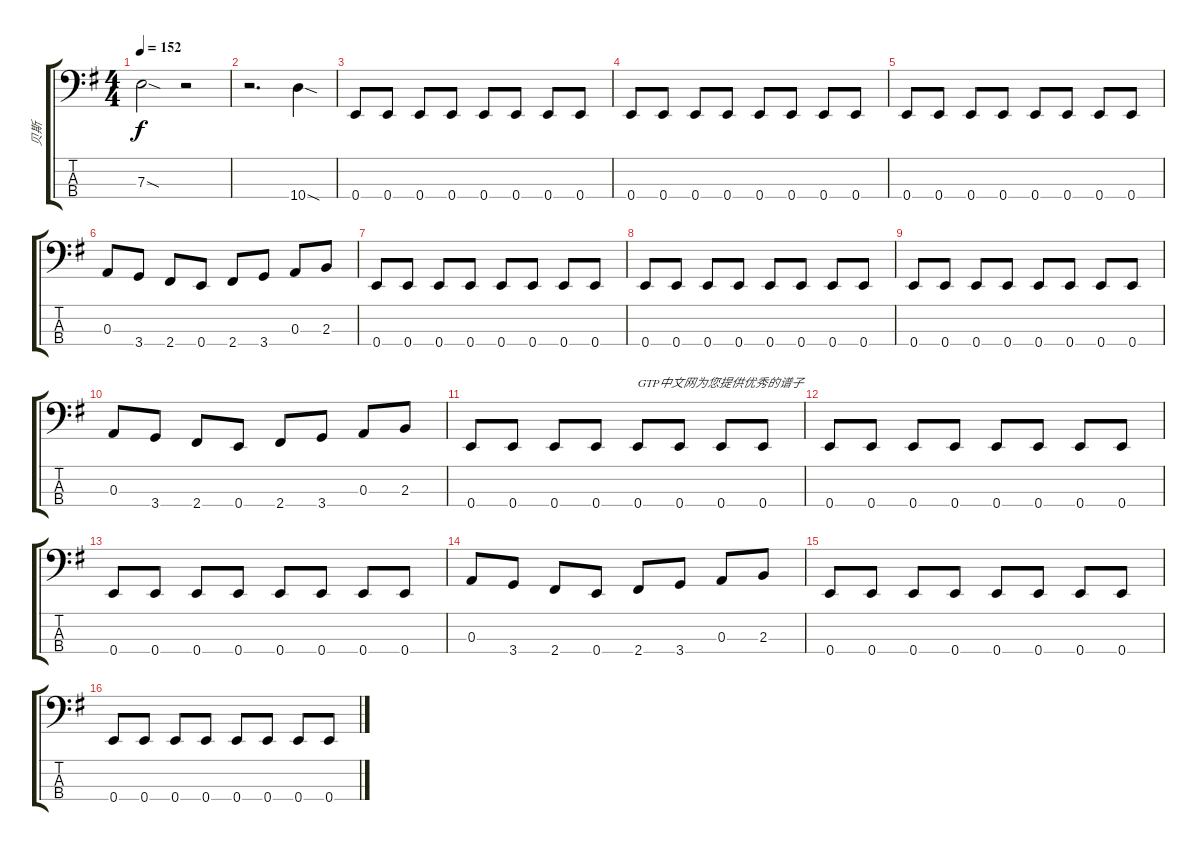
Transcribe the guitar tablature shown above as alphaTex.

\track ("贝斯" "贝斯") {instrument electricbasspick}
\staff {score tabs}
\tuning (G2 D2 A1 E1) {hide}
\ts (4 4)
\tempo 152
\clef f4
\ks g
7.3{sod}.2{dy f} r.2 |
r.2{d} 10.4{sod}.4 |
0.4.8 0.4.8 0.4.8 0.4.8 0.4.8 0.4.8 0.4.8 0.4.8 |
0.4.8 0.4.8 0.4.8 0.4.8 0.4.8 0.4.8 0.4.8 0.4.8 |
0.4.8 0.4.8 0.4.8 0.4.8 0.4.8 0.4.8 0.4.8 0.4.8 |
0.3.8 3.4.8 2.4.8 0.4.8 2.4.8 3.4.8 0.3.8 2.3.8 |
0.4.8 0.4.8 0.4.8 0.4.8 0.4.8 0.4.8 0.4.8 0.4.8 |
0.4.8 0.4.8 0.4.8 0.4.8 0.4.8 0.4.8 0.4.8 0.4.8 |
0.4.8 0.4.8 0.4.8 0.4.8 0.4.8 0.4.8 0.4.8 0.4.8 |
0.3.8 3.4.8 2.4.8 0.4.8 2.4.8 3.4.8 0.3.8 2.3.8 |
0.4.8 0.4.8 0.4.8 0.4.8 0.4.8{txt "GTP中文网为您提供优秀的谱子"} 0.4.8 0.4.8 0.4.8 |
0.4.8 0.4.8 0.4.8 0.4.8 0.4.8 0.4.8 0.4.8 0.4.8 |
0.4.8 0.4.8 0.4.8 0.4.8 0.4.8 0.4.8 0.4.8 0.4.8 |
0.3.8 3.4.8 2.4.8 0.4.8 2.4.8 3.4.8 0.3.8 2.3.8 |
0.4.8 0.4.8 0.4.8 0.4.8 0.4.8 0.4.8 0.4.8 0.4.8 |
0.4.8 0.4.8 0.4.8 0.4.8 0.4.8 0.4.8 0.4.8 0.4.8
